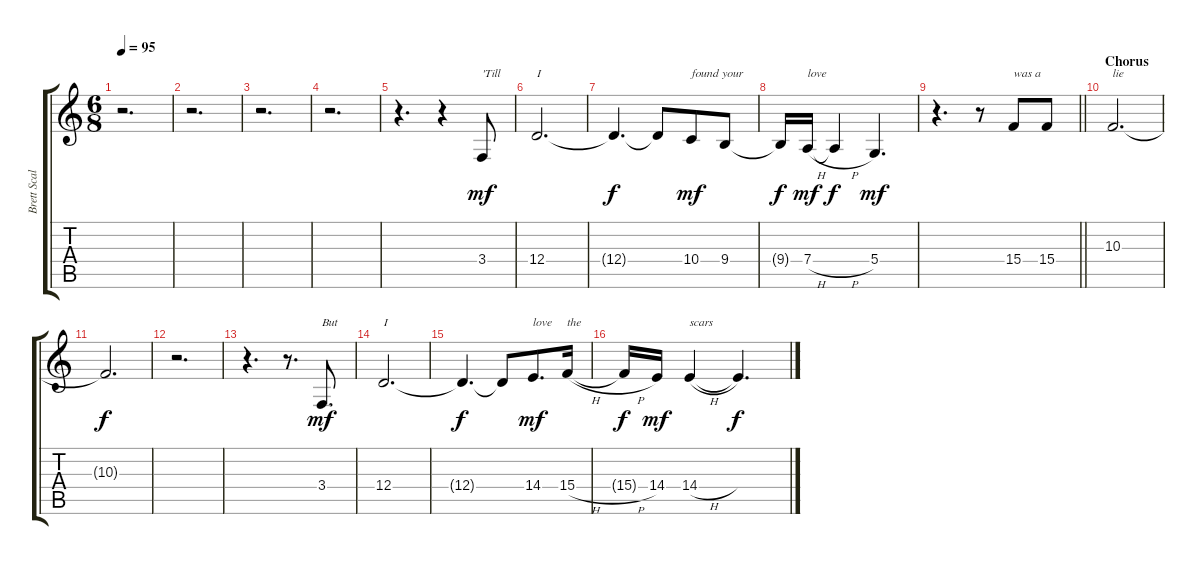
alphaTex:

\track ("Brett Scallions (Vocals)" "Brett Scal") {instrument violin}
\staff {score tabs}
\tuning (E4 B3 G3 D3 A2 D2) {hide}
\ts (6 8)
\tempo 95
\clef g2
\ks c
r.2{d dy mf} |
r.2{d} |
r.2{d} |
r.2{d} |
r.4{d} r.4 3.4.8{txt "'Till"} |
12.4.2{d txt "I"} |
12.4{t}.4{d dy f} 12.4{t}.8 10.4.8{txt "found your" dy mf} 9.4.8 |
9.4{t}.16{dy f} 7.4{h}.16{txt "love" dy mf} 7.4{h t}.4{dy f} 5.4.4{d dy mf} |
\barLineRight lightlight
r.4{d} r.8 15.4.8{txt "was a"} 15.4.8 |
\section ("" "Chorus")
10.3.2{d txt "lie"} |
10.3{t}.2{d dy f} |
r.2{d} |
r.4{d} r.8{d} 3.4.8{d txt "But" dy mf} |
12.4.2{d txt "I"} |
12.4{t}.4{d dy f} 12.4{t}.8 14.4.8{d txt "love" dy mf} 15.4{h}.16{txt "the"} |
15.4{h t}.16{dy f} 14.4.16{dy mf} 14.4{h}.4{txt "scars"} 14.4{h t}.4{d dy f}
